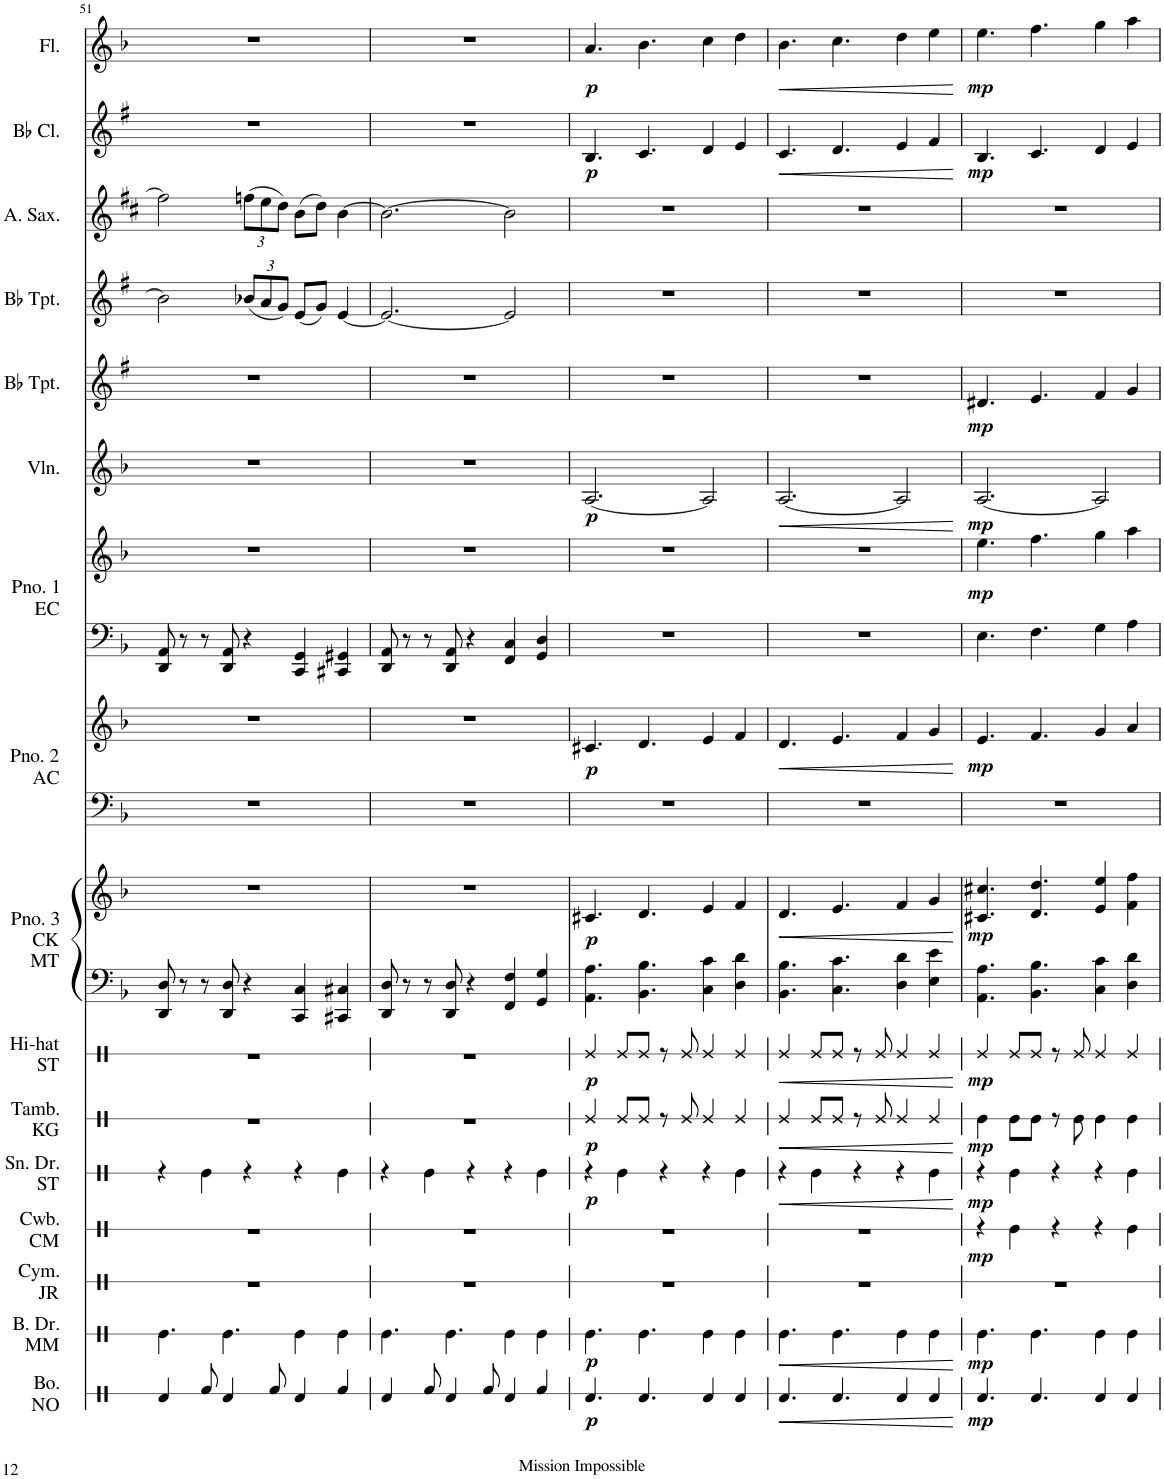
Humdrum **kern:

**kern	**dynam	**kern	**dynam	**kern	**kern	**dynam	**kern	**dynam	**kern	**dynam	**kern	**dynam	**kern	**kern	**dynam	**kern	**kern	**dynam	**kern	**kern	**dynam	**kern	**dynam	**kern	**dynam	**kern	**kern	**kern	**dynam	**kern	**dynam
*part16	*part16	*part15	*part15	*part14	*part13	*part13	*part12	*part12	*part11	*part11	*part10	*part10	*part9	*part9	*part9	*part8	*part8	*part8	*part7	*part7	*part7	*part6	*part6	*part5	*part5	*part4	*part3	*part2	*part2	*part1	*part1
*staff19	*staff19	*staff18	*staff18	*staff17	*staff16	*staff16	*staff15	*staff15	*staff14	*staff14	*staff13	*staff13	*staff12	*staff11	*staff11/12	*staff10	*staff9	*staff9/10	*staff8	*staff7	*staff7/8	*staff6	*staff6	*staff5	*staff5	*staff4	*staff3	*staff2	*staff2	*staff1	*staff1
*I"Bongos Nick	*	*I"Bass Drum Michael	*	*I"Cymbal Jordan	*I"Cowbell Christina M	*	*I"Snare Drum Seth	*	*I"Tambourine Kara	*	*I"Hi-hat Sarah	*	*I"Piano 3 Christina Mercy	*	*	*I"Piano 2 Aaron	*	*	*I"Piano 1 Ethan	*	*	*I"Violin	*	*I"Bb Trumpet 2	*	*I"Trumpet 1	*I"Alto Saxophone	*I"Bb Clarinet	*	*I"Flute	*
*I'Bo. NO	*	*I'B. Dr. MM	*	*I'Cym. JR	*I'Cwb. CM	*	*I'Sn. Dr. ST	*	*	*	*	*	*	*	*	*	*	*	*	*	*	*I'Vln.	*	*I'Bb Tpt.	*	*	*I'A. Sax.	*I'Bb Cl.	*	*I'Fl.	*
!!LO:PB:g=z
*clefX	*	*clefX	*	*clefX	*clefX	*	*clefX	*	*clefX	*	*clefX	*	*clefF4	*clefG2	*	*clefF4	*clefG2	*	*clefF4	*clefG2	*	*clefG2	*	*clefG2	*	*clefG2	*clefG2	*clefG2	*	*clefG2	*
*	*	*	*	*	*	*	*	*	*	*	*	*	*	*	*	*	*	*	*	*	*	*	*	*Trd1c2	*	*Trd1c2	*Trd5c9	*Trd1c2	*	*	*
*k[]	*	*k[]	*	*k[]	*k[]	*	*k[]	*	*k[]	*	*k[]	*	*k[b-]	*k[b-]	*	*k[b-]	*k[b-]	*	*k[b-]	*k[b-]	*	*k[b-]	*	*k[f#]	*	*k[f#]	*k[f#c#]	*k[f#]	*	*k[b-]	*
*M5/4	*	*M5/4	*	*M5/4	*M5/4	*	*M5/4	*	*M5/4	*	*M5/4	*	*M5/4	*M5/4	*	*M5/4	*M5/4	*	*M5/4	*M5/4	*	*M5/4	*	*M5/4	*	*M5/4	*M5/4	*M5/4	*	*M5/4	*
=51	=51	=51	=51	=51	=51	=51	=51	=51	=51	=51	=51	=51	=51	=51	=51	=51	=51	=51	=51	=51	=51	=51	=51	=51	=51	=51	=51	=51	=51	=51	=51
4Rd/	.	4.Re\	.	4%5r	4%5r	.	4r	.	4%5r	.	4%5r	.	8DD/ 8D/	4%5r	.	4%5r	4%5r	.	8DD/ 8AA/	4%5r	.	4%5r	.	4%5r	.	2b\]	2ff#\]	4%5r	.	4%5r	.
.	.	.	.	.	.	.	.	.	.	.	.	.	8r	.	.	.	.	.	8r	.	.	.	.	.	.	.	.	.	.	.	.
8Rf/	.	.	.	.	.	.	4Re\	.	.	.	.	.	8r	.	.	.	.	.	8r	.	.	.	.	.	.	.	.	.	.	.	.
4Rd/	.	4.Re\	.	.	.	.	.	.	.	.	.	.	8DD/ 8D/	.	.	.	.	.	8DD/ 8AA/	.	.	.	.	.	.	.	.	.	.	.	.
*	*	*	*	*	*	*	*	*	*	*	*	*	*	*	*	*	*	*	*	*	*	*	*	*	*	*Xbrackettup	*Xbrackettup	*	*	*	*
.	.	.	.	.	.	.	4r	.	.	.	.	.	4r	.	.	.	.	.	4r	.	.	.	.	.	.	(12b-X/L	(12ffn\L	.	.	.	.
.	.	.	.	.	.	.	.	.	.	.	.	.	.	.	.	.	.	.	.	.	.	.	.	.	.	12a/	12ee\	.	.	.	.
8Rf/	.	.	.	.	.	.	.	.	.	.	.	.	.	.	.	.	.	.	.	.	.	.	.	.	.	.	.	.	.	.	.
.	.	.	.	.	.	.	.	.	.	.	.	.	.	.	.	.	.	.	.	.	.	.	.	.	.	12g/J)	12dd\J)	.	.	.	.
4Rd/	.	4Re\	.	.	.	.	4r	.	.	.	.	.	4CC/ 4C/	.	.	.	.	.	4CC/ 4GG/	.	.	.	.	.	.	(8e/L	(8b\L	.	.	.	.
.	.	.	.	.	.	.	.	.	.	.	.	.	.	.	.	.	.	.	.	.	.	.	.	.	.	8g/J)	8dd\J)	.	.	.	.
4Rf/	.	4Re\	.	.	.	.	4Re\	.	.	.	.	.	4CC#X/ 4C#X/	.	.	.	.	.	4CC#X/ 4GG#X/	.	.	.	.	.	.	[4e/	[4b\	.	.	.	.
=52	=52	=52	=52	=52	=52	=52	=52	=52	=52	=52	=52	=52	=52	=52	=52	=52	=52	=52	=52	=52	=52	=52	=52	=52	=52	=52	=52	=52	=52	=52	=52
4Rd/	.	4.Re\	.	4%5r	4%5r	.	4r	.	4%5r	.	4%5r	.	8DD/ 8D/	4%5r	.	4%5r	4%5r	.	8DD/ 8AA/	4%5r	.	4%5r	.	4%5r	.	2.e/_	2.b\_	4%5r	.	4%5r	.
.	.	.	.	.	.	.	.	.	.	.	.	.	8r	.	.	.	.	.	8r	.	.	.	.	.	.	.	.	.	.	.	.
8Rf/	.	.	.	.	.	.	4Re\	.	.	.	.	.	8r	.	.	.	.	.	8r	.	.	.	.	.	.	.	.	.	.	.	.
4Rd/	.	4.Re\	.	.	.	.	.	.	.	.	.	.	8DD/ 8D/	.	.	.	.	.	8DD/ 8AA/	.	.	.	.	.	.	.	.	.	.	.	.
.	.	.	.	.	.	.	4r	.	.	.	.	.	4r	.	.	.	.	.	4r	.	.	.	.	.	.	.	.	.	.	.	.
8Rf/	.	.	.	.	.	.	.	.	.	.	.	.	.	.	.	.	.	.	.	.	.	.	.	.	.	.	.	.	.	.	.
4Rd/	.	4Re\	.	.	.	.	4r	.	.	.	.	.	4FF/ 4F/	.	.	.	.	.	4FF/ 4C/	.	.	.	.	.	.	2e/]	2b\]	.	.	.	.
4Rf/	.	4Re\	.	.	.	.	4Re\	.	.	.	.	.	4GG/ 4G/	.	.	.	.	.	4GG/ 4D/	.	.	.	.	.	.	.	.	.	.	.	.
=53	=53	=53	=53	=53	=53	=53	=53	=53	=53	=53	=53	=53	=53	=53	=53	=53	=53	=53	=53	=53	=53	=53	=53	=53	=53	=53	=53	=53	=53	=53	=53
!	!LO:DY:b	!	!LO:DY:b	!	!	!	!	!LO:DY:b	!	!LO:DY:b	!	!LO:DY:b	!	!	!LO:DY:b	!	!	!LO:DY:b	!	!	!	!	!LO:DY:b	!	!	!	!	!	!LO:DY:b	!	!LO:DY:b
4.Rd/	p	4.Re\	p	4%5r	4%5r	.	4r	p	4Re/	p	4Re/	p	4.AA\ 4.A\	4.c#X/	p	4%5r	4.c#X/	p	4%5r	4%5r	.	[2.A/	p	4%5r	.	4%5r	4%5r	4.B/	p	4.a/	p
.	.	.	.	.	.	.	4Re\	.	8Re/L	.	8Re/L	.	.	.	.	.	.	.	.	.	.	.	.	.	.	.	.	.	.	.	.
4.Rd/	.	4.Re\	.	.	.	.	.	.	8Re/J	.	8Re/J	.	4.BB-\ 4.B-\	4.d/	.	.	4.d/	.	.	.	.	.	.	.	.	.	.	4.c/	.	4.b-\	.
.	.	.	.	.	.	.	4r	.	8r	.	8r	.	.	.	.	.	.	.	.	.	.	.	.	.	.	.	.	.	.	.	.
.	.	.	.	.	.	.	.	.	8Re/	.	8Re/	.	.	.	.	.	.	.	.	.	.	.	.	.	.	.	.	.	.	.	.
4Rd/	.	4Re\	.	.	.	.	4r	.	4Re/	.	4Re/	.	4C\ 4c\	4e/	.	.	4e/	.	.	.	.	2A/]	.	.	.	.	.	4d/	.	4cc\	.
4Rd/	.	4Re\	.	.	.	.	4Re\	.	4Re/	.	4Re/	.	4D\ 4d\	4f/	.	.	4f/	.	.	.	.	.	.	.	.	.	.	4e/	.	4dd\	.
=54	=54	=54	=54	=54	=54	=54	=54	=54	=54	=54	=54	=54	=54	=54	=54	=54	=54	=54	=54	=54	=54	=54	=54	=54	=54	=54	=54	=54	=54	=54	=54
!	!LO:HP:b	!	!LO:HP:b	!	!	!	!	!LO:HP:b	!	!LO:HP:b	!	!LO:HP:b	!	!	!LO:HP:b	!	!	!LO:HP:b	!	!	!	!	!LO:HP:b	!	!	!	!	!	!LO:HP:b	!	!LO:HP:b
4.Rd/	<	4.Re\	<	4%5r	4%5r	.	4r	<	4Re/	<	4Re/	<	4.BB-\ 4.B-\	4.d/	<	4%5r	4.d/	<	4%5r	4%5r	.	[2.A/	<	4%5r	.	4%5r	4%5r	4.c/	<	4.b-\	<
.	.	.	.	.	.	.	4Re\	.	8Re/L	.	8Re/L	.	.	.	.	.	.	.	.	.	.	.	.	.	.	.	.	.	.	.	.
4.Rd/	.	4.Re\	.	.	.	.	.	.	8Re/J	.	8Re/J	.	4.C\ 4.c\	4.e/	.	.	4.e/	.	.	.	.	.	.	.	.	.	.	4.d/	.	4.cc\	.
.	.	.	.	.	.	.	4r	.	8r	.	8r	.	.	.	.	.	.	.	.	.	.	.	.	.	.	.	.	.	.	.	.
.	.	.	.	.	.	.	.	.	8Re/	.	8Re/	.	.	.	.	.	.	.	.	.	.	.	.	.	.	.	.	.	.	.	.
4Rd/	.	4Re\	.	.	.	.	4r	.	4Re/	.	4Re/	.	4D\ 4d\	4f/	.	.	4f/	.	.	.	.	2A/]	.	.	.	.	.	4e/	.	4dd\	.
4Rd/	.	4Re\	.	.	.	.	4Re\	.	4Re/	.	4Re/	.	4E\ 4e\	4g/	.	.	4g/	.	.	.	.	.	.	.	.	.	.	4f#/	.	4ee\	.
.	[	.	[	.	.	.	.	[	.	[	.	[	.	.	[	.	.	[	.	.	.	.	[	.	.	.	.	.	[	.	[
=55	=55	=55	=55	=55	=55	=55	=55	=55	=55	=55	=55	=55	=55	=55	=55	=55	=55	=55	=55	=55	=55	=55	=55	=55	=55	=55	=55	=55	=55	=55	=55
!	!LO:DY:b	!	!LO:DY:b	!	!	!LO:DY:b	!	!LO:DY:b	!	!LO:DY:b	!	!LO:DY:b	!	!	!LO:DY:b	!	!	!LO:DY:b	!	!	!LO:DY:b	!	!LO:DY:b	!	!LO:DY:b	!	!	!	!LO:DY:b	!	!LO:DY:b
4.Rd/	mp	4.Re\	mp	4%5r	4r	mp	4r	mp	4Re\	mp	4Re/	mp	4.AA\ 4.A\	4.c#X/ 4.cc#X/	mp	4%5r	4.e/	mp	4.E\	4.ee\	mp	[2.A/	mp	4.d#X/	mp	4%5r	4%5r	4.B/	mp	4.ee\	mp
.	.	.	.	.	4Re\	.	4Re\	.	8Re\L	.	8Re/L	.	.	.	.	.	.	.	.	.	.	.	.	.	.	.	.	.	.	.	.
4.Rd/	.	4.Re\	.	.	.	.	.	.	8Re\J	.	8Re/J	.	4.BB-\ 4.B-\	4.d/ 4.dd/	.	.	4.f/	.	4.F\	4.ff\	.	.	.	4.e/	.	.	.	4.c/	.	4.ff\	.
.	.	.	.	.	4r	.	4r	.	8r	.	8r	.	.	.	.	.	.	.	.	.	.	.	.	.	.	.	.	.	.	.	.
.	.	.	.	.	.	.	.	.	8Re\	.	8Re/	.	.	.	.	.	.	.	.	.	.	.	.	.	.	.	.	.	.	.	.
4Rd/	.	4Re\	.	.	4r	.	4r	.	4Re\	.	4Re/	.	4C\ 4c\	4e/ 4ee/	.	.	4g/	.	4G\	4gg\	.	2A/]	.	4f#/	.	.	.	4d/	.	4gg\	.
4Rd/	.	4Re\	.	.	4Re\	.	4Re\	.	4Re\	.	4Re/	.	4D\ 4d\	4f\ 4ff\	.	.	4a/	.	4A\	4aa\	.	.	.	4g/	.	.	.	4e/	.	4aa\	.
=	=	=	=	=	=	=	=	=	=	=	=	=	=	=	=	=	=	=	=	=	=	=	=	=	=	=	=	=	=	=	=
*-	*-	*-	*-	*-	*-	*-	*-	*-	*-	*-	*-	*-	*-	*-	*-	*-	*-	*-	*-	*-	*-	*-	*-	*-	*-	*-	*-	*-	*-	*-	*-
